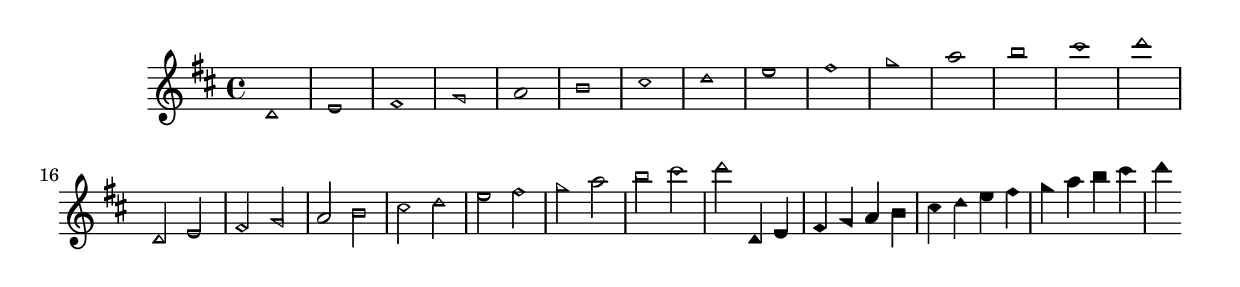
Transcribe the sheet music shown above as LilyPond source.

\header {

  texidoc = "With @code{shapeNoteStyles}, the style of the note head
is adjusted according to the step of the scale, as measured relative
to the @code{tonic} property."

}
\version "2.14.0"

fragment = {
  \key c \major
  \set shapeNoteStyles = #'#(do re mi fa sol la ti)
  c1 d e f g a b c d e f g a b c
  c,,2 d e f g a b c d e f g a b c
  c,,4 d e f g a b c d e f g a b c
}

\transpose c d {
  \relative c' {
    \fragment
  }
}
